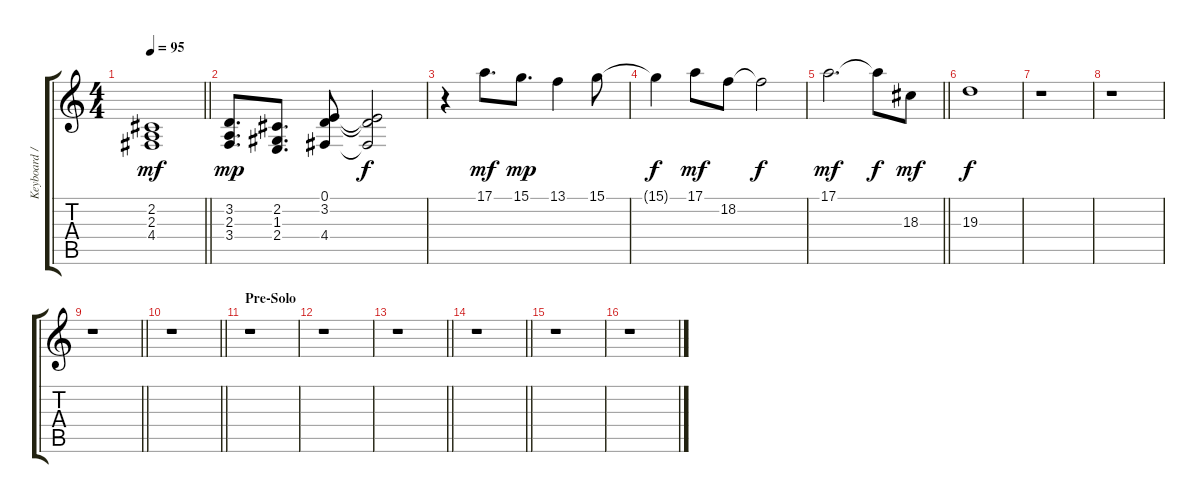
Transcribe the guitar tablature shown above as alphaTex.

\track ("Keyboard / Flute" "Keyboard /") {instrument pad8sweep}
\staff {score tabs}
\tuning (E4 B3 G3 D3 A2 D2) {hide}
\ts (4 4)
\tempo 95
\clef g2
\barLineRight lightlight
\ks c
(2.2 2.3 4.4).1{dy mf} |
(3.2 2.3 3.4).8{d dy mp} (2.2 1.3 2.4).8{d} (0.1 3.2 4.4).8 (0.1{t} 3.2{t} 4.4{t}).2{dy f} |
r.4{instrument flute} 17.1.8{d dy mf} 15.1.8{d dy mp} 13.1.4 15.1.8 |
15.1{t}.4{dy f} 17.1.8{dy mf} 18.2.8 18.2{t}.2{dy f} |
\barLineRight lightlight
17.1.2{d dy mf} 17.1{t}.8{dy f} 18.3.8{dy mf} |
19.3.1{dy f} |
r.1 |
r.1 |
\barLineRight lightlight
r.1 |
\barLineRight lightlight
r.1 |
\section ("" "Pre-Solo")
r.1 |
r.1 |
\barLineRight lightlight
r.1 |
\barLineRight lightlight
r.1 |
r.1 |
r.1
